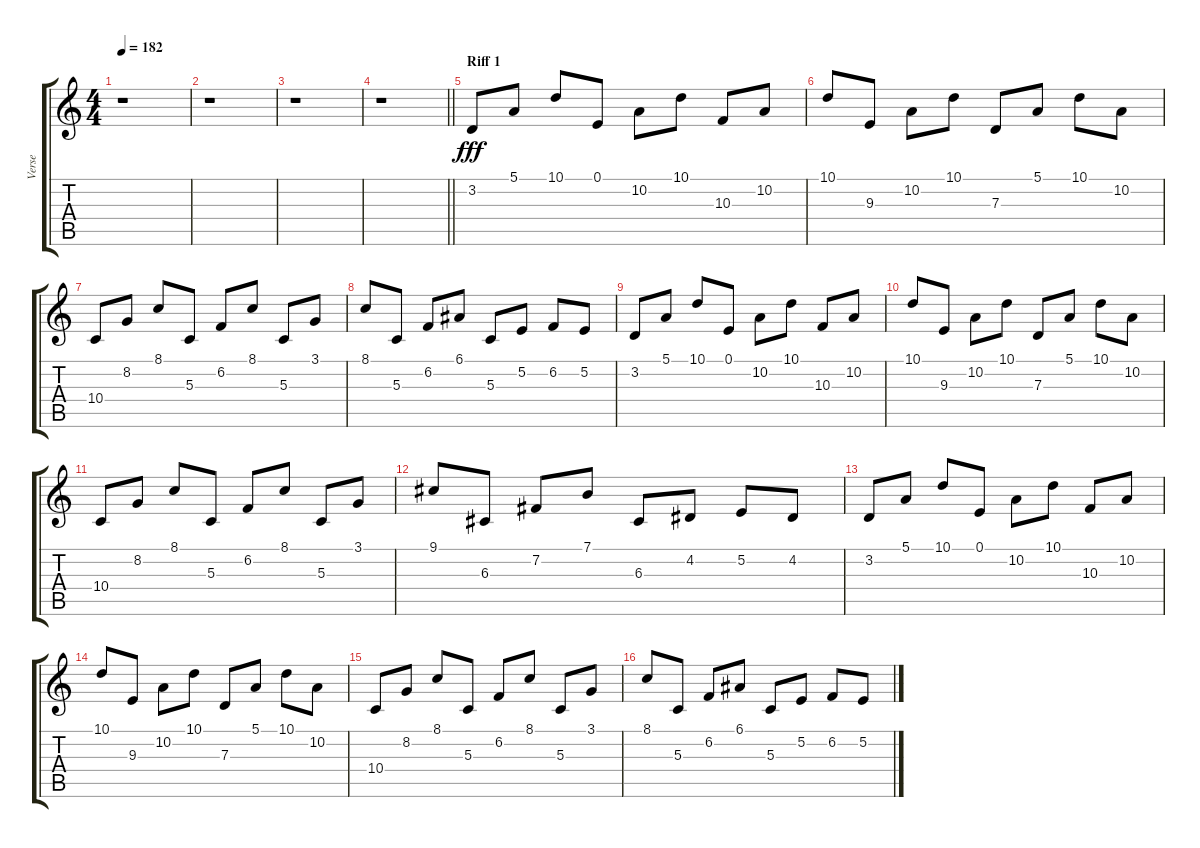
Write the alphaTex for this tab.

\track ("Verse" "Verse") {instrument fx5brightness}
\staff {score tabs}
\tuning (E4 B3 G3 D3 A2 E2) {hide}
\ts (4 4)
\tempo 182
\clef g2
\ks c
r.1{dy fff} |
r.1 |
r.1 |
\barLineRight lightlight
r.1 |
\section ("" "Riff 1")
3.2.8 5.1.8 10.1.8 0.1.8 10.2.8 10.1.8 10.3.8 10.2.8 |
10.1.8 9.3.8 10.2.8 10.1.8 7.3.8 5.1.8 10.1.8 10.2.8 |
10.4.8 8.2.8 8.1.8 5.3.8 6.2.8 8.1.8 5.3.8 3.1.8 |
8.1.8 5.3.8 6.2.8 6.1.8 5.3.8 5.2.8 6.2.8 5.2.8 |
3.2.8 5.1.8 10.1.8 0.1.8 10.2.8 10.1.8 10.3.8 10.2.8 |
10.1.8 9.3.8 10.2.8 10.1.8 7.3.8 5.1.8 10.1.8 10.2.8 |
10.4.8 8.2.8 8.1.8 5.3.8 6.2.8 8.1.8 5.3.8 3.1.8 |
9.1.8 6.3.8 7.2.8 7.1.8 6.3.8 4.2.8 5.2.8 4.2.8 |
3.2.8 5.1.8 10.1.8 0.1.8 10.2.8 10.1.8 10.3.8 10.2.8 |
10.1.8 9.3.8 10.2.8 10.1.8 7.3.8 5.1.8 10.1.8 10.2.8 |
10.4.8 8.2.8 8.1.8 5.3.8 6.2.8 8.1.8 5.3.8 3.1.8 |
8.1.8 5.3.8 6.2.8 6.1.8 5.3.8 5.2.8 6.2.8 5.2.8
